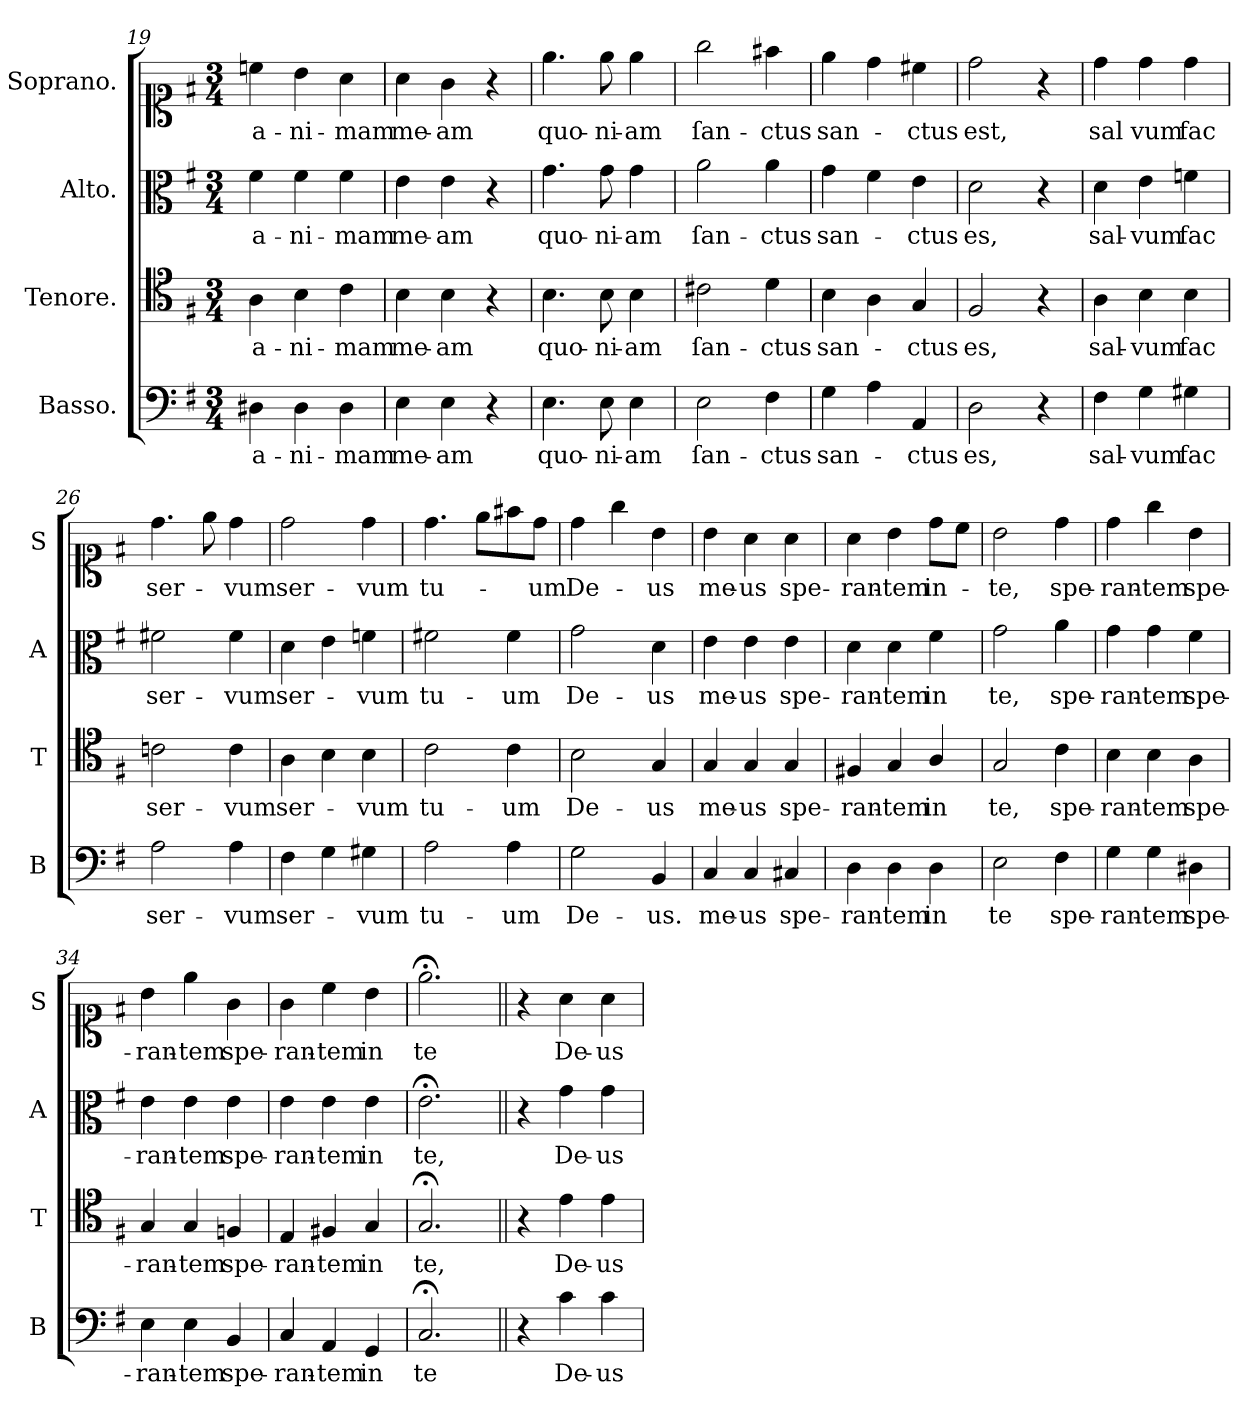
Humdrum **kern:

**kern	**text	**kern	**text	**kern	**text	**kern	**text
*part4	*part4	*part3	*part3	*part2	*part2	*part1	*part1
*staff4	*staff4	*staff3	*staff3	*staff2	*staff2	*staff1	*staff1
*I"Basso.	*	*I"Tenore.	*	*I"Alto.	*	*I"Soprano.	*
*I'B	*	*I'T	*	*I'A	*	*I'S	*
*clefF4	*	*clefC4	*	*clefC3	*	*clefC1	*
*k[f#]	*	*k[f#]	*	*k[f#]	*	*k[f#]	*
*G:	*	*G:	*	*G:	*	*G:	*
*M3/4	*	*M3/4	*	*M3/4	*	*M3/4	*
=19	=19	=19	=19	=19	=19	=19	=19
4D#X\	a-	4A\	a-	4f#\	a-	4ccn\	a-
4D#\	-ni-	4B\	-ni-	4f#\	-ni-	4b\	-ni-
4D#\	-mam	4c\	-mam	4f#\	-mam	4a\	-mam
=20	=20	=20	=20	=20	=20	=20	=20
4E\	me-	4B\	me-	4e\	me-	4a\	me-
4E\	-am	4B\	-am	4e\	-am	4g\	-am
4r	.	4r	.	4r	.	4r	.
=21	=21	=21	=21	=21	=21	=21	=21
4.E\	quo-	4.B\	quo-	4.g\	quo-	4.ee\	quo-
8E\	-ni-	8B\	-ni-	8g\	-ni-	8ee\	-ni-
4E\	-am	4B\	-am	4g\	-am	4ee\	-am
=22	=22	=22	=22	=22	=22	=22	=22
2E\	ſan-	2c#X\	ſan-	2a\	ſan-	2gg\	ſan-
4F#\	-ctus	4d\	-ctus	4a\	-ctus	4ff#X\	-ctus
=23	=23	=23	=23	=23	=23	=23	=23
4G\	san-	4B\	san-	4g\	san-	4ee\	san-
4A\	.	4A\	.	4f#\	.	4dd\	.
4AA/	-ctus	4G/	-ctus	4e\	-ctus	4cc#X\	-ctus
=24	=24	=24	=24	=24	=24	=24	=24
2D\	es,	2F#/	es,	2d\	es,	2dd\	est,
4r	.	4r	.	4r	.	4r	.
=25	=25	=25	=25	=25	=25	=25	=25
4F#\	sal-	4A\	sal-	4d\	sal-	4dd\	sal
4G\	-vum	4B\	-vum	4e\	-vum	4dd\	-vum
4G#X\	fac	4B\	fac	4fn\	fac	4dd\	fac
=26	=26	=26	=26	=26	=26	=26	=26
2A\	ser-	2cn\	ser-	2f#X\	ser-	4.dd\	ser-
.	.	.	.	.	.	8ee\	.
4A\	-vum	4c\	-vum	4f#\	-vum	4dd\	-vum
=27	=27	=27	=27	=27	=27	=27	=27
4F#\	ser-	4A\	ser-	4d\	ser-	2dd\	ser-
4G\	.	4B\	.	4e\	.	.	.
4G#X\	-vum	4B\	-vum	4fn\	-vum	4dd\	-vum
=28	=28	=28	=28	=28	=28	=28	=28
2A\	tu-	2c\	tu-	2f#X\	tu-	4.dd\	tu-
.	.	.	.	.	.	8ee\L	.
4A\	-um	4c\	-um	4f#\	-um	8ff#X\	.
.	.	.	.	.	.	8dd\J	-um
=29	=29	=29	=29	=29	=29	=29	=29
2G\	De-	2B\	De-	2g\	De-	4dd\	De-
.	.	.	.	.	.	4gg\	.
4BB/	-us.	4G/	-us	4d\	-us	4b\	-us
=30	=30	=30	=30	=30	=30	=30	=30
4C/	me-	4G/	me-	4e\	me-	4b\	me-
4C/	-us	4G/	-us	4e\	-us	4a\	-us
4C#X/	spe-	4G/	spe-	4e\	spe-	4a\	spe-
=31	=31	=31	=31	=31	=31	=31	=31
4D\	-ran-	4F#X/	-ran-	4d\	-ran-	4a\	-ran-
4D\	-tem	4G/	-tem	4d\	-tem	4b\	-tem
4D\	in	4A/	in	4f#\	in	8dd\L	in-
.	.	.	.	.	.	8cc\J	.
=32	=32	=32	=32	=32	=32	=32	=32
2E\	te	2G/	te,	2g\	te,	2b\	-te,
4F#\	spe-	4c\	spe-	4a\	spe-	4dd\	spe-
=33	=33	=33	=33	=33	=33	=33	=33
4G\	-ran-	4B\	-ran-	4g\	-ran-	4dd\	-ran-
4G\	-tem	4B\	-tem	4g\	-tem	4gg\	-tem
4D#X\	spe-	4A\	spe-	4f#\	spe-	4b\	spe-
=34	=34	=34	=34	=34	=34	=34	=34
4E\	-ran-	4G/	-ran-	4e\	-ran-	4b\	-ran-
4E\	-tem	4G/	-tem	4e\	-tem	4ee\	-tem
4BB/	spe-	4Fn/	spe-	4e\	spe-	4g\	spe-
=35	=35	=35	=35	=35	=35	=35	=35
4C/	-ran-	4E/	-ran-	4e\	-ran-	4g\	-ran-
4AA/	-tem	4F#X/	-tem	4e\	-tem	4cc\	-tem
4GG/	in	4G/	in	4e\	in	4b\	in
=36	=36	=36	=36	=36	=36	=36	=36
2.C;</	te	2.G;</	te,	2.e;<\	te,	2.ee;<\	te
=37||	=37||	=37||	=37||	=37||	=37||	=37||	=37||
4r	.	4r	.	4r	.	4r	.
4c\	De-	4e\	De-	4g\	De-	4a\	De-
4c\	-us	4e\	-us	4g\	-us	4a\	-us
=	=	=	=	=	=	=	=
*-	*-	*-	*-	*-	*-	*-	*-
